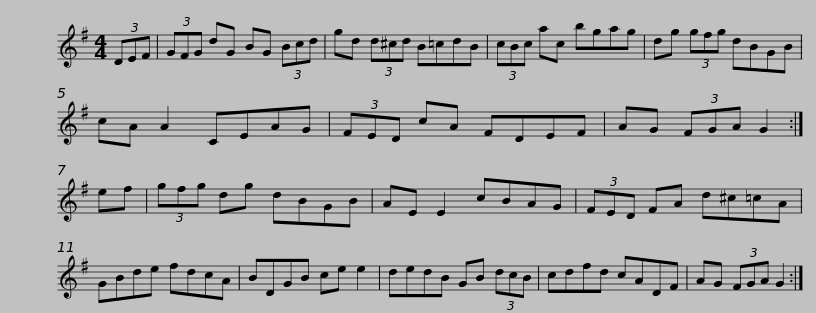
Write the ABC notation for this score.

X:1
L:1/8
M:4/4
I:linebreak $
K:G
V:1 treble
V:1
 (3DEF | (3GFG dG BG (3Bcd | gd (3d^cd B=cdB | (3cBc ac bgag | dg (3gfg dBGB |$ %5
 cA A2 CEAG | (3FED cA FDEF | AG (3FGA G2 :| ef | (3gfg dg dBGB | %10
 AE E2 cBAG |$ (3FED FA d^c=cA | GBde fdcA | BDGB ce e2 | dedB GB (3dcB | %15
 cdfd cADF |$ AG (3FGA G2 :| %17
